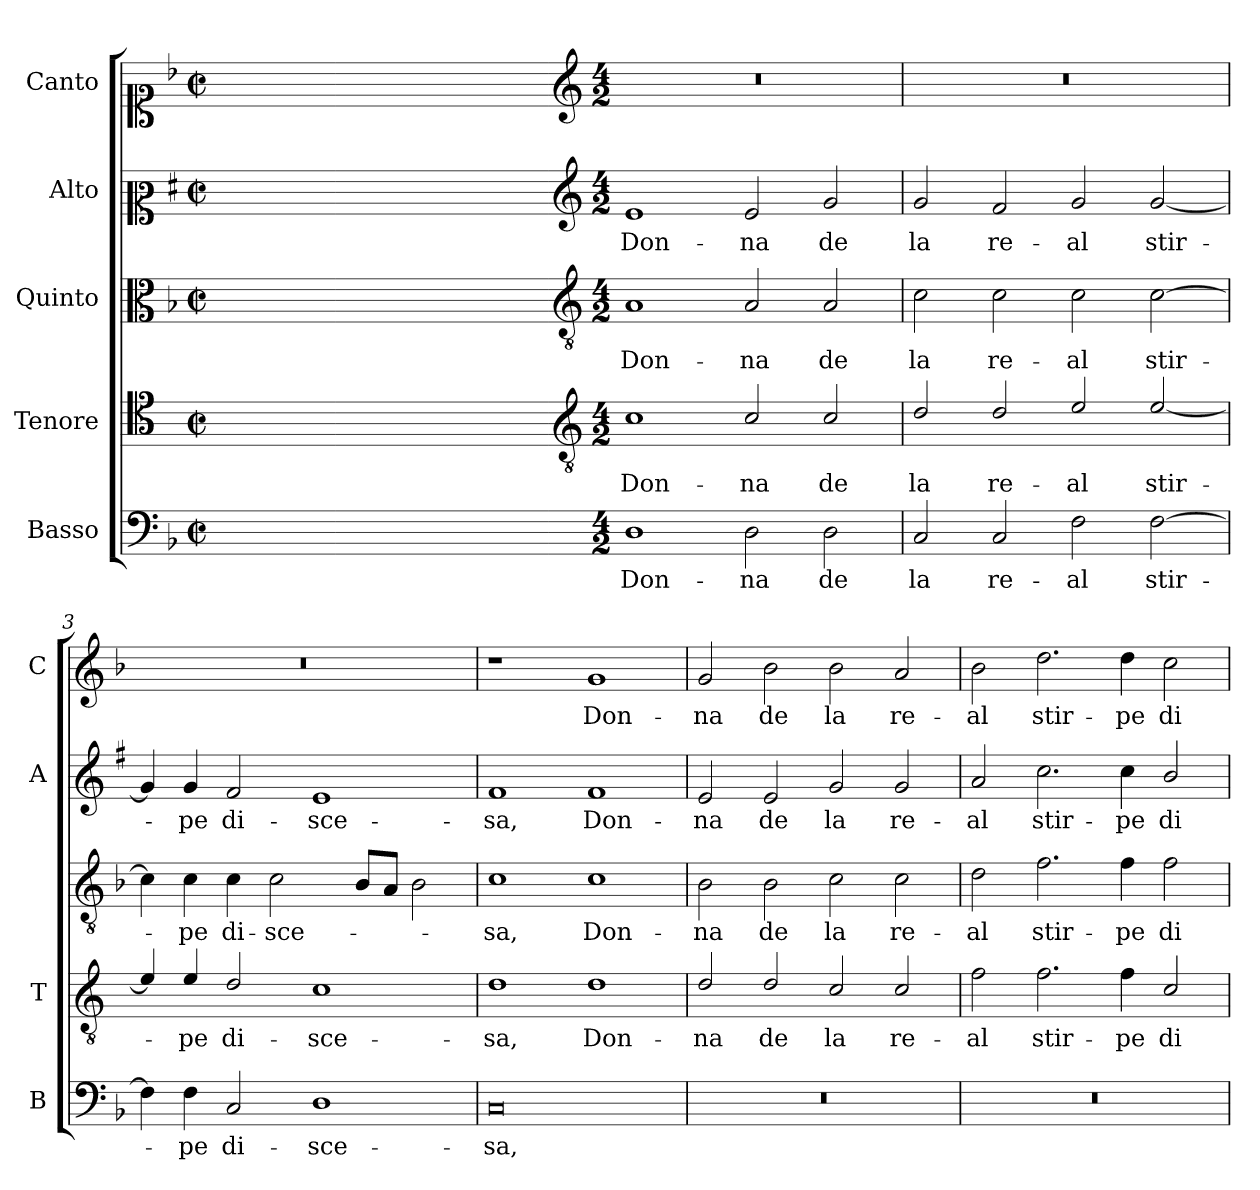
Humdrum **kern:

**kern	**text	**kern	**text	**kern	**text	**kern	**text	**kern	**text
*part5	*part5	*part4	*part4	*part3	*part3	*part2	*part2	*part1	*part1
*staff5	*staff5	*staff4	*staff4	*staff3	*staff3	*staff2	*staff2	*staff1	*staff1
*I"Basso	*	*I"Tenore	*	*I"Quinto	*	*I"Alto	*	*I"Canto	*
*I'B	*	*I'T	*	*	*	*I'A	*	*I'C	*
*clefF4	*	*clefC4	*	*clefC3	*	*clefC2	*	*clefC1	*
*	*	*ITrd4c7	*	*	*	*ITrd1c2	*	*	*
*k[b-]	*	*k[b-]	*	*k[b-]	*	*k[b-]	*	*k[b-]	*
*F:	*	*F:	*	*F:	*	*F:	*	*F:	*
*M2/2	*	*M2/2	*	*M2/2	*	*M2/2	*	*M2/2	*
*met(c|)	*	*met(c|)	*	*met(c|)	*	*met(c|)	*	*met(c|)	*
=	=	=	=	=	=	=	=	=	=
1ryy	.	1ryy	.	1ryy	.	1ryy	.	1ryy	.
=1X-	=1X-	=1X-	=1X-	=1X-	=1X-	=1X-	=1X-	=1X-	=1X-
4ryy	.	4ryy	.	4ryy	.	4ryy	.	4ryy	.
4ryy	.	4ryy	.	4ryy	.	4ryy	.	4ryy	.
4ryy	.	4ryy	.	4ryy	.	4ryy	.	4ryy	.
4ryy	.	4ryy	.	4ryy	.	4ryy	.	4ryy	.
=1-	=1-	=1-	=1-	=1-	=1-	=1-	=1-	=1-	=1-
*	*	*clefGv2	*	*clefGv2	*	*clefG2	*	*clefG2	*
*M4/2	*	*M4/2	*	*M4/2	*	*M4/2	*	*M4/2	*
!	!LO:LY:b	!	!LO:LY:b	!	!LO:LY:b	!	!LO:LY:b	!	!
1D	Don-	1F	Don-	1A	Don-	1d	Don-	0r	.
!	!LO:LY:b	!	!LO:LY:b	!	!LO:LY:b	!	!LO:LY:b	!	!
2D\	-na	2F/	-na	2A/	-na	2d/	-na	.	.
!	!LO:LY:b	!	!LO:LY:b	!	!LO:LY:b	!	!LO:LY:b	!	!
2D\	de	2F/	de	2A/	de	2f/	de	.	.
=2	=2	=2	=2	=2	=2	=2	=2	=2	=2
!	!LO:LY:b	!	!LO:LY:b	!	!LO:LY:b	!	!LO:LY:b	!	!
2C/	la	2G/	la	2c\	la	2f/	la	0r	.
!	!LO:LY:b	!	!LO:LY:b	!	!LO:LY:b	!	!LO:LY:b	!	!
2C/	re-	2G/	re-	2c\	re-	2e/	re-	.	.
!	!LO:LY:b	!	!LO:LY:b	!	!LO:LY:b	!	!LO:LY:b	!	!
2F\	-al	2A/	-al	2c\	-al	2f/	-al	.	.
!	!LO:LY:b	!	!LO:LY:b	!	!LO:LY:b	!	!LO:LY:b	!	!
[2F\	stir-	[2A/	stir-	[2c\	stir-	[2f/	stir-	.	.
=3	=3	=3	=3	=3	=3	=3	=3	=3	=3
4F\]	.	4A/]	.	4c\]	.	4f/]	.	0r	.
!	!LO:LY:b	!	!LO:LY:b	!	!LO:LY:b	!	!LO:LY:b	!	!
4F\	-pe	4A/	-pe	4c\	-pe	4f/	-pe	.	.
!	!LO:LY:b	!	!LO:LY:b	!	!LO:LY:b	!	!LO:LY:b	!	!
2C/	di-	2G/	di-	4c\	di-	2e/	di-	.	.
!	!	!	!	!	!LO:LY:b	!	!	!	!
.	.	.	.	2c\	-sce-	.	.	.	.
!	!LO:LY:b	!	!LO:LY:b	!	!	!	!LO:LY:b	!	!
1D	-sce-	1F	-sce-	.	.	1d	-sce-	.	.
.	.	.	.	8B-/L	.	.	.	.	.
.	.	.	.	8A/J	.	.	.	.	.
.	.	.	.	2B-\	.	.	.	.	.
=4	=4	=4	=4	=4	=4	=4	=4	=4	=4
!	!LO:LY:b	!	!LO:LY:b	!	!LO:LY:b	!	!LO:LY:b	!	!
0C	-sa,	1G	-sa,	1c	-sa,	1e	-sa,	1r	.
!	!	!	!LO:LY:b	!	!LO:LY:b	!	!LO:LY:b	!	!LO:LY:b
.	.	1G	Don-	1c	Don-	1e	Don-	1g	Don-
!!LO:LB:g=z
=5	=5	=5	=5	=5	=5	=5	=5	=5	=5
!	!	!	!LO:LY:b	!	!LO:LY:b	!	!LO:LY:b	!	!LO:LY:b
0r	.	2G/	-na	2B-\	-na	2d/	-na	2g/	-na
!	!	!	!LO:LY:b	!	!LO:LY:b	!	!LO:LY:b	!	!LO:LY:b
.	.	2G/	de	2B-\	de	2d/	de	2b-\	de
!	!	!	!LO:LY:b	!	!LO:LY:b	!	!LO:LY:b	!	!LO:LY:b
.	.	2F/	la	2c\	la	2f/	la	2b-\	la
!	!	!	!LO:LY:b	!	!LO:LY:b	!	!LO:LY:b	!	!LO:LY:b
.	.	2F/	re-	2c\	re-	2f/	re-	2a/	re-
=6	=6	=6	=6	=6	=6	=6	=6	=6	=6
!	!	!	!LO:LY:b	!	!LO:LY:b	!	!LO:LY:b	!	!LO:LY:b
0r	.	2B-\	-al	2d\	-al	2g/	-al	2b-\	-al
!	!	!	!LO:LY:b	!	!LO:LY:b	!	!LO:LY:b	!	!LO:LY:b
.	.	2.B-\	stir-	2.f\	stir-	2.b-\	stir-	2.dd\	stir-
!	!	!	!LO:LY:b	!	!LO:LY:b	!	!LO:LY:b	!	!LO:LY:b
.	.	4B-\	-pe	4f\	-pe	4b-\	-pe	4dd\	-pe
!	!	!	!LO:LY:b	!	!LO:LY:b	!	!LO:LY:b	!	!LO:LY:b
.	.	2F/	di-	2f\	di-	2a/	di-	2cc\	di-
=	=	=	=	=	=	=	=	=	=
*-	*-	*-	*-	*-	*-	*-	*-	*-	*-
